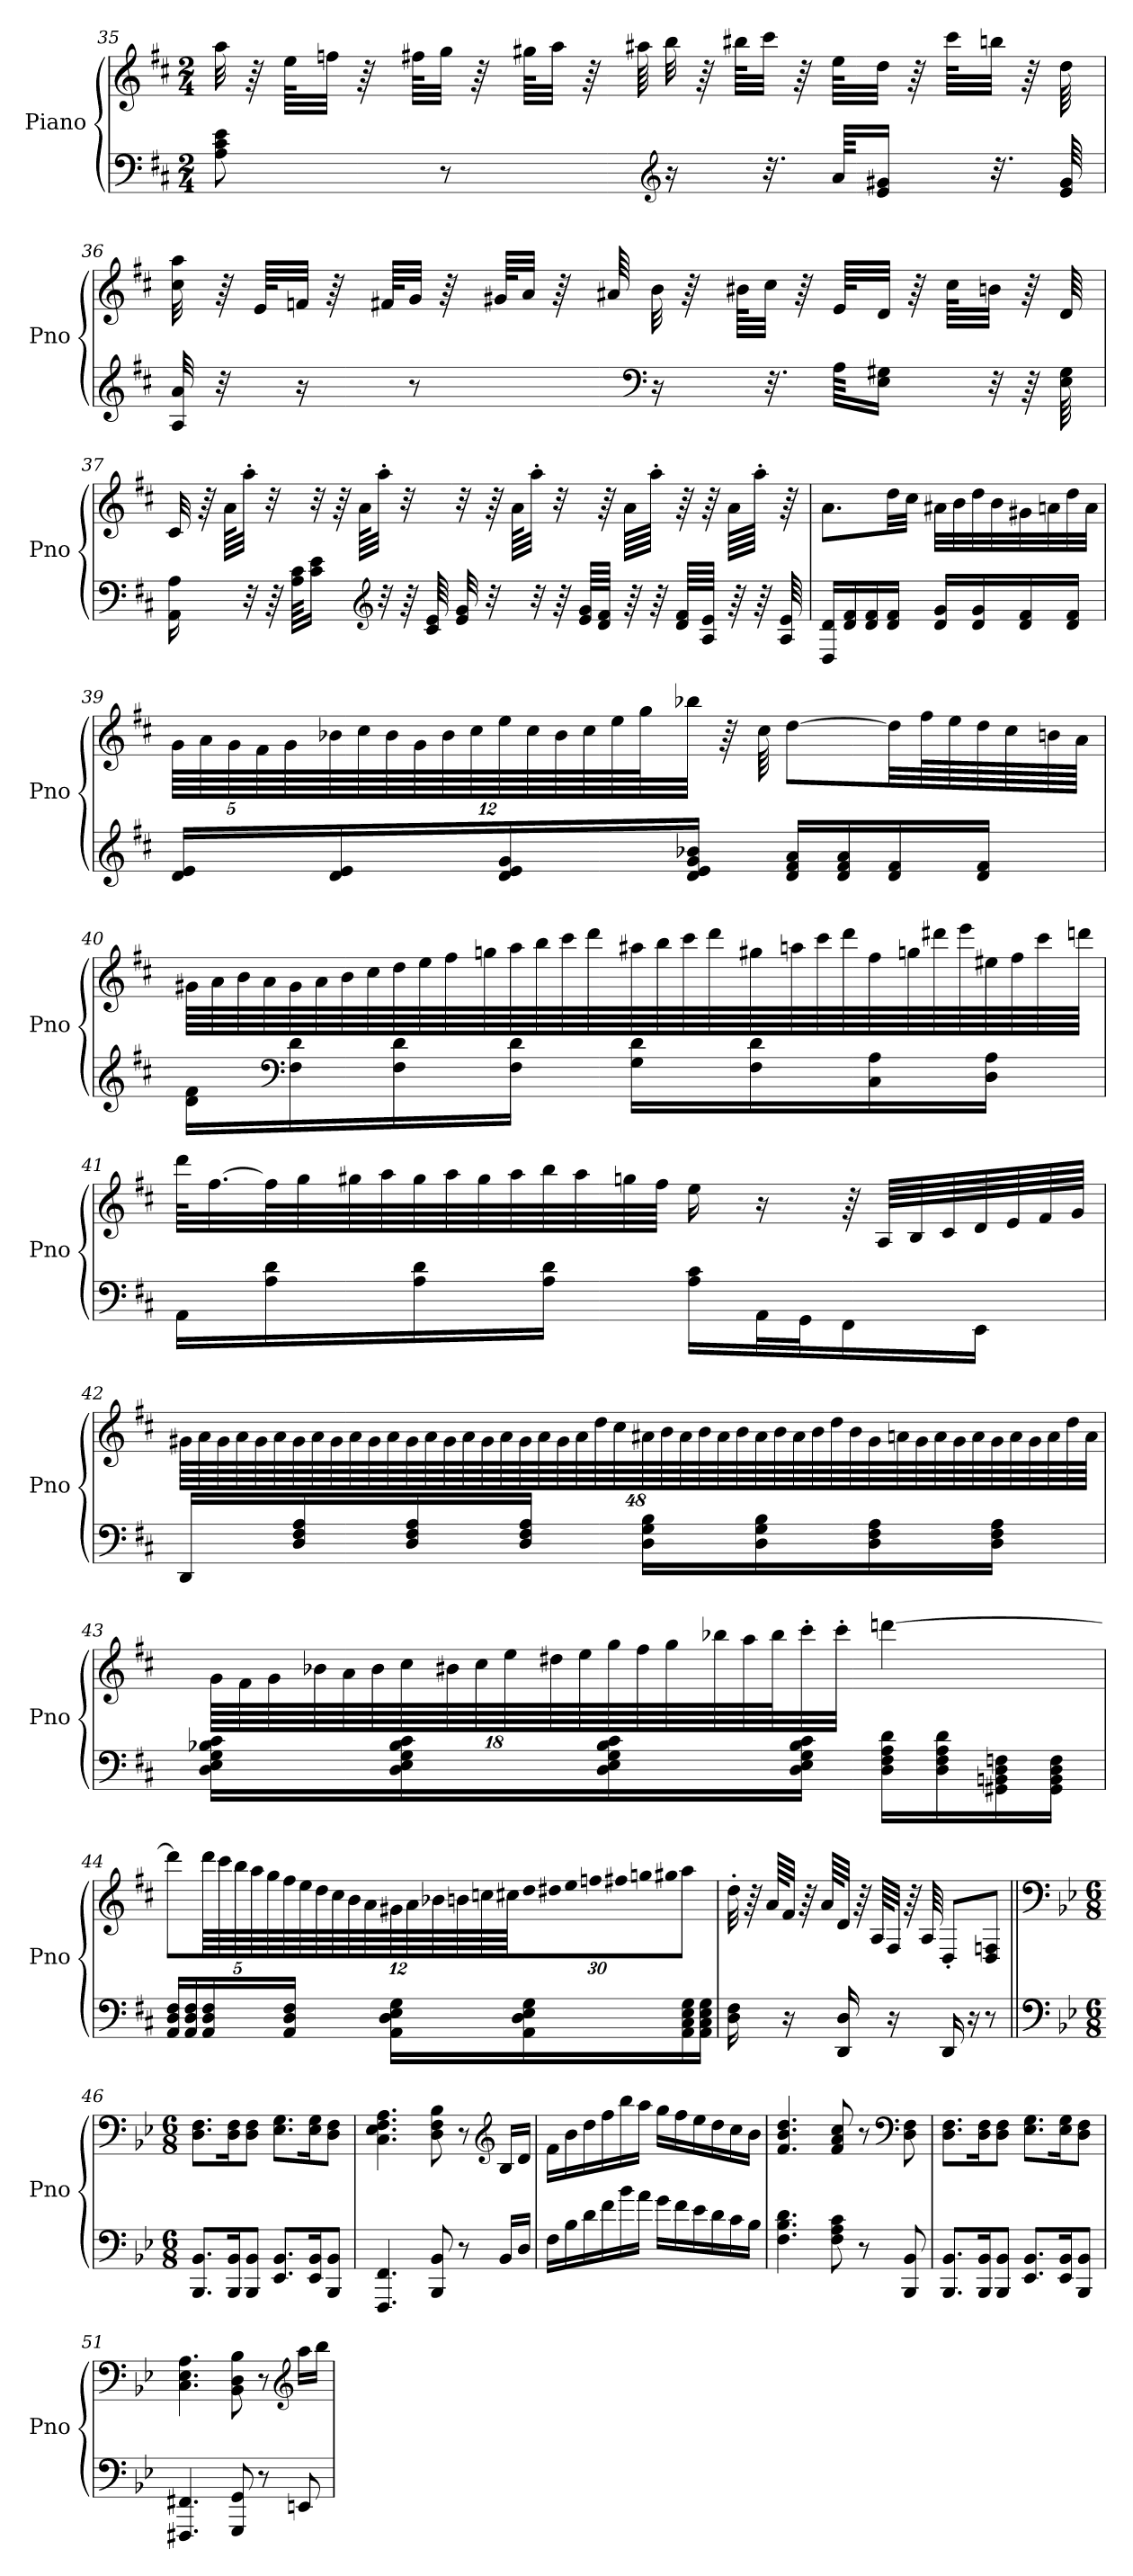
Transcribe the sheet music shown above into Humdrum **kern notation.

**kern	**kern
*part2	*part1
*staff2	*staff1
*I"Piano	*I"Piano
*I'Pno	*I'Pno
*clefF4	*clefG2
*k[f#c#]	*k[f#c#]
*M2/4	*M2/4
=35	=35
8A\ 8c#\ 8e\	32aa\
.	64r
.	64ee\KLLL
.	32ffn\JJJ
.	64r
.	64ff#X\KLLL
8r	32gg\JJJ
.	64r
.	64gg#X\KLLL
.	32aa\JJJ
.	64r
.	64aa#X\
*clefG2	*
16r	32bb\
.	64r
.	64bb#X\KLLL
32.r	32ccc#\JJJ
.	64r
64a/KKLL	64ee\KLLL
16e/ 16g#X/JJ	32dd\JJJ
.	64r
.	64ccc#\KLLL
32.r	32bbn\JJJ
.	64r
64e/ 64g#/	64dd\
=36	=36
32A/ 32a/	32cc#\ 32aa\
32r	64r
.	64e/KLLL
16r	32fn/JJJ
.	64r
.	64f#X/KLLL
8r	32g/JJJ
.	64r
.	64g#X/KLLL
.	32a/JJJ
.	64r
.	64a#X/
*clefF4	*
16r	32b\
.	64r
.	64b#X\KLLL
32.r	32cc#\JJJ
.	64r
64A\KKLL	64e/KLLL
16E\ 16G#X\JJ	32d/JJJ
.	64r
.	64cc#\KLLL
32r	32bn\JJJ
64r	64r
64E\ 64G#\	64d/
=37	=37
16AA\ 16A\	32c#/
.	64r
.	64a\KLLL
32r	32aa'\JJJ
64r	32r
64A\ 64c#\KKLL	.
16c#\ 16e\JJ	32r
.	64r
.	64a\KLLL
*clefG2	*
32r	32aa'\JJJ
64r	32r
64c#/ 64e/	.
32e/ 32g/	32r
32r	64r
.	64a\KLLL
32r	32aa'\JJJ
64r	32r
64e/ 64g/LLLL	.
64d/ 64f#/JJJJ	64r
64r	64a\LLLL
64r	64aa'\JJJJ
64d/ 64f#/LLLL	64r
64A/ 64e/JJJJ	64r
64r	64a\LLLL
64r	64aa'\JJJJ
64A/ 64e/	64r
=38	=38
16D/ 16d/LL	8.a\L
16d/ 16f#/	.
16d/ 16f#/	.
16d/ 16f#/JJ	32dd\LL
.	32cc#\JJJ
16d/ 16g/LL	32a#X\LLL
.	32b\
16d/ 16g/	32dd\
.	32b\
16d/ 16f#/	32g#X\
.	32an\
16d/ 16f#/JJ	32dd\
.	32a\JJJ
=39	=39
*	*Xbrackettup
16d/ 16e/LL	80g\LLLL
.	80a\
.	80g\
.	80f#\
.	80g\
16d/ 16e/	96b-X\
.	96cc#\
.	96b-\
.	96g\
.	96b-\
.	96cc#\
16d/ 16e/ 16g/	96ee\
.	96cc#\
.	96b-\
.	96cc#\
.	96ee\
.	96gg\J
16d/ 16e/ 16g/ 16b-X/JJ	32bb-X\JJJ
.	64r
.	64cc#\
16d/ 16f#/ 16a/LL	[8dd\L
16d/ 16f#/ 16a/	.
16d/ 16f#/	32dd\LL]
.	64ff#\L
.	64ee\
16d/ 16f#/JJ	64dd\
.	64cc#\
.	64bn\
.	64a\JJJJ
=40	=40
16d\ 16f#\LL	64g#X\LLLL
.	64a\
.	64b\
.	64a\
*clefF4	*
16F#\ 16d\	64g#\
.	64a\
.	64b\
.	64cc#\
16F#\ 16d\	64dd\
.	64ee\
.	64ff#\
.	64ggn\
16F#\ 16d\JJ	64aa\
.	64bb\
.	64ccc#\
.	64ddd\
16G\ 16d\LL	64aa#X\
.	64bb\
.	64ccc#\
.	64ddd\
16F#\ 16d\	64gg#X\
.	64aan\
.	64ccc#\
.	64ddd\
16C#\ 16A\	64ff#\
.	64ggn\
.	64ddd#X\
.	64eee\
16D\ 16A\JJ	64ee#X\
.	64ff#\
.	64ccc#\
.	64dddn\JJJJ
=41	=41
16AA\LL	64ddd\KLLL
.	[32.ff#\
16A\ 16d\	64ff#\L]
.	64gg\
.	64gg#X\
.	64aa\
16A\ 16d\	64gg#\
.	64aa\
.	64gg#\
.	64aa\
16A\ 16d\JJ	64bb\
.	64aa\
.	64ggn\
.	64ff#\JJJJ
16A\ 16c#\LL	16ee\
32AA\L	16r
32GG\J	.
16FF#\	64r
.	64A/LLLL
.	64B/
.	64c#/
16EE\JJ	64d/
.	64e/
.	64f#/
.	64g/JJJJ
=42	=42
16DD/LL	96g#X\LLLL
.	96a\
.	96g#\
.	96a\
.	96g#\
.	96a\
16D/ 16F#/ 16A/	96g#\
.	96a\
.	96g#\
.	96a\
.	96g#\
.	96a\
16D/ 16F#/ 16A/	96g#\
.	96a\
.	96g#\
.	96a\
.	96g#\
.	96a\
16D/ 16F#/ 16A/JJ	96g#\
.	96a\
.	96g#\
.	96a\
.	96dd\
.	96cc#\
16D\ 16G\ 16B\LL	96a#X\
.	96b\
.	96a#\
.	96b\
.	96a#\
.	96b\
16D\ 16G\ 16B\	96a#\
.	96b\
.	96a#\
.	96b\
.	96dd\
.	96b\
16D\ 16F#\ 16A\	96g#\
.	96an\
.	96g#\
.	96a\
.	96g#\
.	96a\
16D\ 16F#\ 16A\JJ	96g#\
.	96a\
.	96g#\
.	96a\
.	96dd\
.	96a\JJJJ
=43	=43
16D\ 16E\ 16G\ 16B-X\ 16c#\LL	96g\LLLL
.	96f#\
.	96g\
.	96b-X\
.	96a\
.	96b-\
16D\ 16E\ 16G\ 16B-\ 16c#\	96cc#\
.	96b#X\
.	96cc#\
.	96ee\
.	96dd#X\
.	96ee\
16D\ 16E\ 16G\ 16B-\ 16c#\	96gg\
.	96ff#\
.	96gg\
.	96bb-X\
.	96aa\
.	96bb-\J
16D\ 16E\ 16G\ 16B-\ 16c#\JJ	32ccc#'\
.	32ccc#'\JJJ
16D\ 16F#\ 16A\ 16d\LL	[4dddn\
16D\ 16F#\ 16A\ 16d\	.
16GG#X\ 16BBn\ 16D\ 16Fn\	.
16GG#\ 16BB\ 16D\ 16F\JJ	.
=44	=44
16AA/ 16D/ 16F#/LL	8ddd\L]
16AA/ 16D/ 16F#/	.
16AA/ 16D/ 16F#/	80ddd\LLL
.	80ccc#\
.	80bb\
.	80aa\
.	80gg\
16AA/ 16D/ 16F#/JJ	96ff#\
.	96ee\
.	96dd\
.	96cc#\
.	96b\
.	96a\
16AA\ 16D\ 16E\ 16G\LL	96g#X\
.	96a\
.	96b-X\
.	96bn\
.	96ccn\
.	96cc#X\
!	!LO:N:vis=64
16AA\ 16D\ 16E\ 16G\	1920%17dd\
!	!LO:N:vis=64
.	1920%17dd#X\
!	!LO:N:vis=64
.	1920%17ee\
!	!LO:N:vis=64
.	1920%17ffn\
!	!LO:N:vis=64
.	1920%17ff#X\
!	!LO:N:vis=64
.	1920%17ggn\
!	!LO:N:vis=64
.	1920%17gg#X\JJJ
.	8aa\J
16AA\ 16C#\ 16E\ 16G\	.
16AA\ 16C#\ 16E\ 16G\JJ	.
.	1920ryy
=45	=45
16D\ 16F#\	32dd'\
.	64r
.	64a/KLLL
16r	32f#/JJJ
.	64r
.	64a/KLLL
16DD/ 16D/	32d/JJJ
.	64r
.	64A/KLLL
16r	32F#/JJJ
.	64r
.	64A/
16DD/	8D'/L
16r	.
8r	8D/ 8Fn/J
=46||	=46||
*clefF4	*clefF4
*k[b-e-]	*k[b-e-]
*M6/8	*M6/8
8.BBB-/ 8.BB-/L	8.D\ 8.F\L
16BBB-/ 16BB-/K	16D\ 16F\K
8BBB-/ 8BB-/J	8D\ 8F\J
8.EE-/ 8.BB-/L	8.E-\ 8.G\L
16EE-/ 16BB-/K	16E-\ 16G\K
8BBB-/ 8BB-/J	8D\ 8F\J
=47	=47
4.FFF/ 4.FF/	4.C\ 4.E-\ 4.F\ 4.A\
8BBB-/ 8BB-/	8D\ 8F\ 8B-\
8r	8r
*	*clefG2
16BB-/LL	16B-/LL
16D/JJ	16d/JJ
=48	=48
16F\LL	16f\LL
16B-\	16b-\
16d\	16dd\
16f\	16ff\
16b-\	16bb-\
16a\JJ	16aa\JJ
16g\LL	16gg\LL
16f\	16ff\
16e-\	16ee-\
16d\	16dd\
16c\	16cc\
16B-\JJ	16b-\JJ
=49	=49
4.F\ 4.B-\ 4.d\	4.f/ 4.b-/ 4.dd/
8F\ 8A\ 8c\	8f/ 8a/ 8cc/
8r	8r
*	*clefF4
8BBB-/ 8BB-/	8D\ 8F\
=50	=50
8.BBB-/ 8.BB-/L	8.D\ 8.F\L
16BBB-/ 16BB-/K	16D\ 16F\K
8BBB-/ 8BB-/J	8D\ 8F\J
8.EE-/ 8.BB-/L	8.E-\ 8.G\L
16EE-/ 16BB-/K	16E-\ 16G\K
8BBB-/ 8BB-/J	8D\ 8F\J
=51	=51
4.FFF#X/ 4.FF#X/	4.C\ 4.E-\ 4.A\
8GGG/ 8GG/	8BB-\ 8D\ 8B-\
8r	8r
*	*clefG2
8EEn/	16aa\LL
.	16bb-\JJ
=	=
*-	*-
